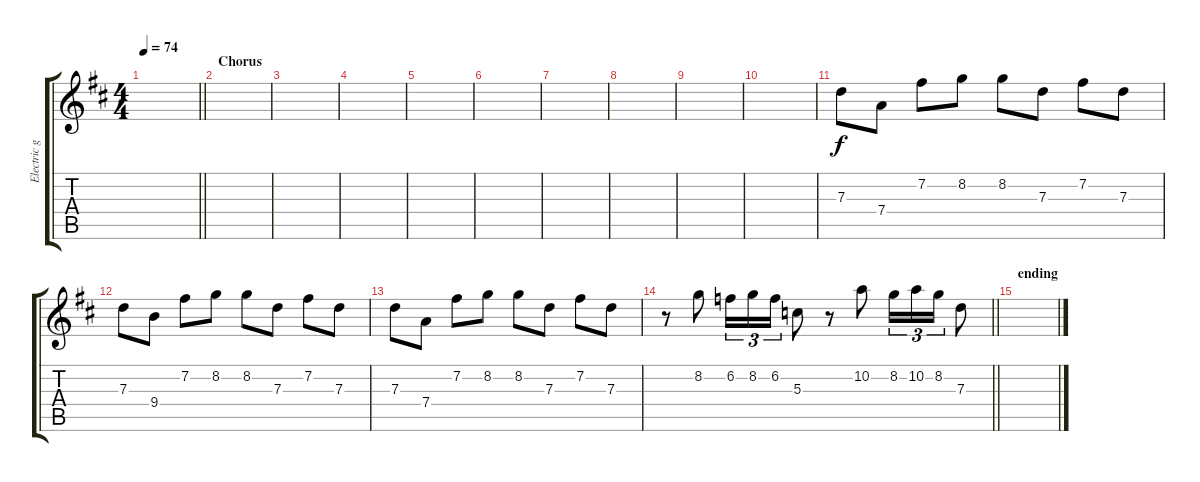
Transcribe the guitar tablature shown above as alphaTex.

\track ("Electric guitar 1" "Electric g") {instrument electricguitarclean}
\staff {score tabs}
\tuning (E4 B3 G3 D3 A2 E2) {hide}
\ts (4 4)
\tempo 74
\clef g2
\barLineRight lightlight
\ks d
|
\section ("" "Chorus")
|
|
|
|
|
|
|
|
|
7.3.8 7.4.8 7.2.8 8.2.8 8.2.8 7.3.8 7.2.8 7.3.8 |
7.3.8 9.4.8 7.2.8 8.2.8 8.2.8 7.3.8 7.2.8 7.3.8 |
7.3.8 7.4.8 7.2.8 8.2.8 8.2.8 7.3.8 7.2.8 7.3.8 |
\barLineRight lightlight
r.8 8.2.8 6.2.16{tu (3 2)} 8.2.16{tu (3 2)} 6.2.16{tu (3 2)} 5.3.8 r.8 10.2.8 8.2.16{tu (3 2)} 10.2.16{tu (3 2)} 8.2.16{tu (3 2)} 7.3.8 |
\section ("" "ending")
